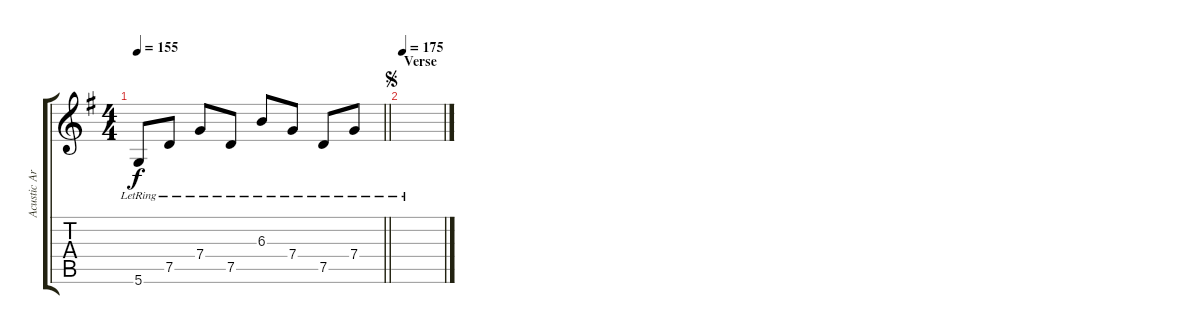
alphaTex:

\track ("Acustic Arpeggio" "Acustic Ar") {instrument acousticguitarsteel}
\staff {score tabs}
\tuning (D4 A3 F3 C3 G2 D2) {hide}
\ts (4 4)
\tempo 155
\clef g2
\barLineRight lightlight
\ks g
5.6{lr}.8{dy f} 7.5{lr}.8 7.4{lr}.8 7.5{lr}.8 6.3{lr}.8 7.4{lr}.8 7.5{lr}.8 7.4{lr}.8 |
\section ("" "Verse")
\jump segno
\tempo 175
